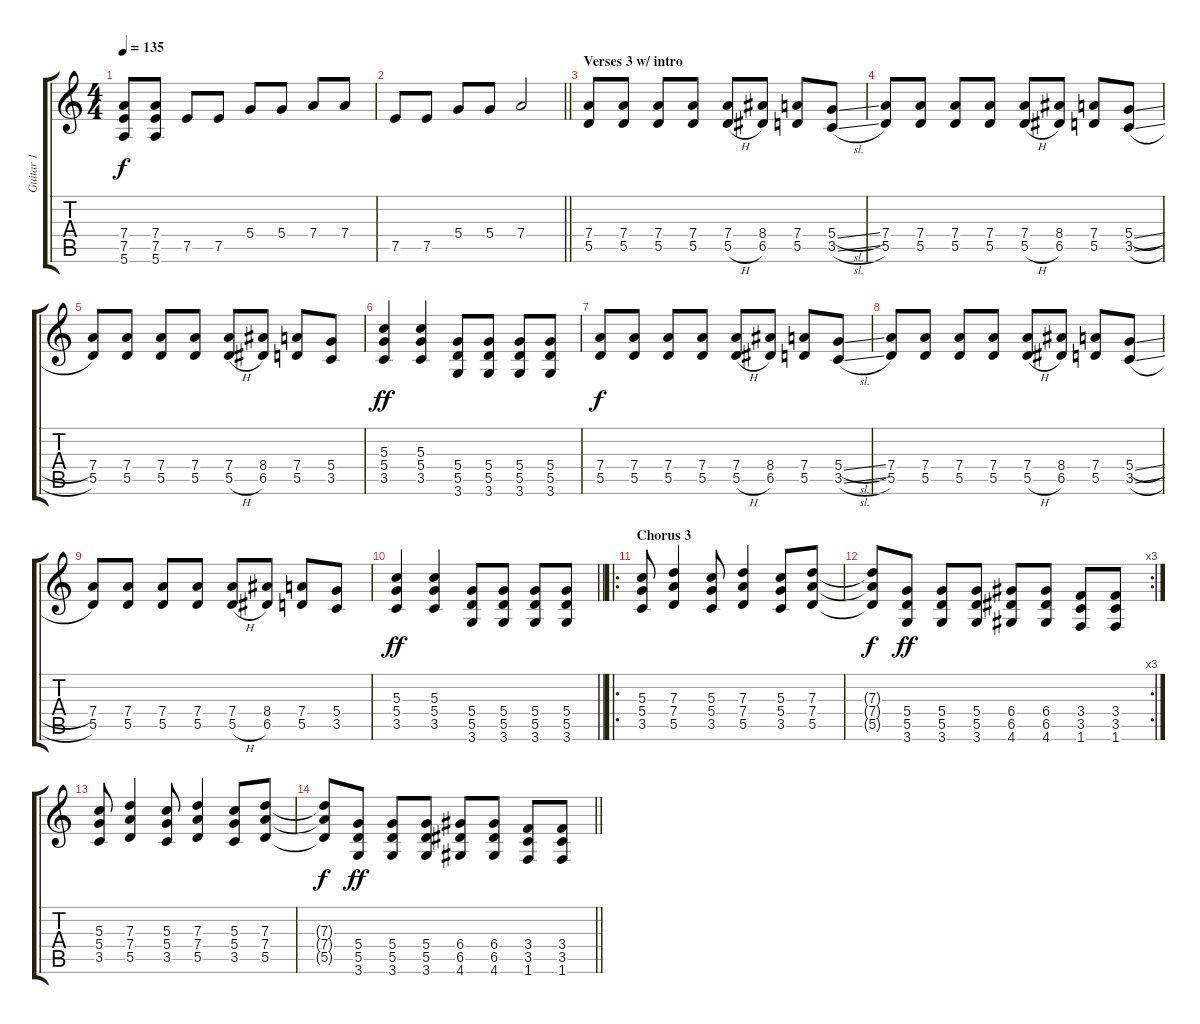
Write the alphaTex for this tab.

\track ("Guitar 1" "Guitar 1") {instrument distortionguitar}
\staff {score tabs}
\tuning (E4 B3 G3 D3 A2 E2) {hide}
\ts (4 4)
\tempo 135
\clef g2
\ks c
(7.4 7.5 5.6).8{dy f} (7.4 7.5 5.6).8 7.5.8 7.5.8 5.4.8 5.4.8 7.4.8 7.4.8 |
\barLineRight lightlight
7.5.8 7.5.8 5.4.8 5.4.8 7.4.2 |
\section ("" "Verses 3 w/ intro")
(7.4 5.5).8 (7.4 5.5).8 (7.4 5.5).8 (7.4 5.5).8 (7.4 5.5{h}).8 (8.4 6.5).8 (7.4 5.5).8 (5.4{sl} 3.5{sl}).8 |
(7.4 5.5).8 (7.4 5.5).8 (7.4 5.5).8 (7.4 5.5).8 (7.4 5.5{h}).8 (8.4 6.5).8 (7.4 5.5).8 (5.4{sl} 3.5{sl}).8 |
(7.4 5.5).8 (7.4 5.5).8 (7.4 5.5).8 (7.4 5.5).8 (7.4 5.5{h}).8 (8.4 6.5).8 (7.4 5.5).8 (5.4 3.5).8 |
(5.3 5.4 3.5).4{dy ff} (5.3 5.4 3.5).4 (5.4 5.5 3.6).8 (5.4 5.5 3.6).8 (5.4 5.5 3.6).8 (5.4 5.5 3.6).8 |
(7.4 5.5).8{dy f} (7.4 5.5).8 (7.4 5.5).8 (7.4 5.5).8 (7.4 5.5{h}).8 (8.4 6.5).8 (7.4 5.5).8 (5.4{sl} 3.5{sl}).8 |
(7.4 5.5).8 (7.4 5.5).8 (7.4 5.5).8 (7.4 5.5).8 (7.4 5.5{h}).8 (8.4 6.5).8 (7.4 5.5).8 (5.4{sl} 3.5{sl}).8 |
(7.4 5.5).8 (7.4 5.5).8 (7.4 5.5).8 (7.4 5.5).8 (7.4 5.5{h}).8 (8.4 6.5).8 (7.4 5.5).8 (5.4 3.5).8 |
\barLineRight lightlight
(5.3 5.4 3.5).4{dy ff} (5.3 5.4 3.5).4 (5.4 5.5 3.6).8 (5.4 5.5 3.6).8 (5.4 5.5 3.6).8 (5.4 5.5 3.6).8 |
\ro
\section ("" "Chorus 3")
(5.3 5.4 3.5).8 (7.3 7.4 5.5).4 (5.3 5.4 3.5).8 (7.3 7.4 5.5).4 (5.3 5.4 3.5).8 (7.3 7.4 5.5).8 |
\rc 3
(7.3{t} 7.4{t} 5.5{t}).8{dy f} (5.4 5.5 3.6).8{dy ff} (5.4 5.5 3.6).8 (5.4 5.5 3.6).8 (6.4 6.5 4.6).8 (6.4 6.5 4.6).8 (3.4 3.5 1.6).8 (3.4 3.5 1.6).8 |
(5.3 5.4 3.5).8 (7.3 7.4 5.5).4 (5.3 5.4 3.5).8 (7.3 7.4 5.5).4 (5.3 5.4 3.5).8 (7.3 7.4 5.5).8 |
\barLineRight lightlight
(7.3{t} 7.4{t} 5.5{t}).8{dy f} (5.4 5.5 3.6).8{dy ff} (5.4 5.5 3.6).8 (5.4 5.5 3.6).8 (6.4 6.5 4.6).8 (6.4 6.5 4.6).8 (3.4 3.5 1.6).8 (3.4 3.5 1.6).8
